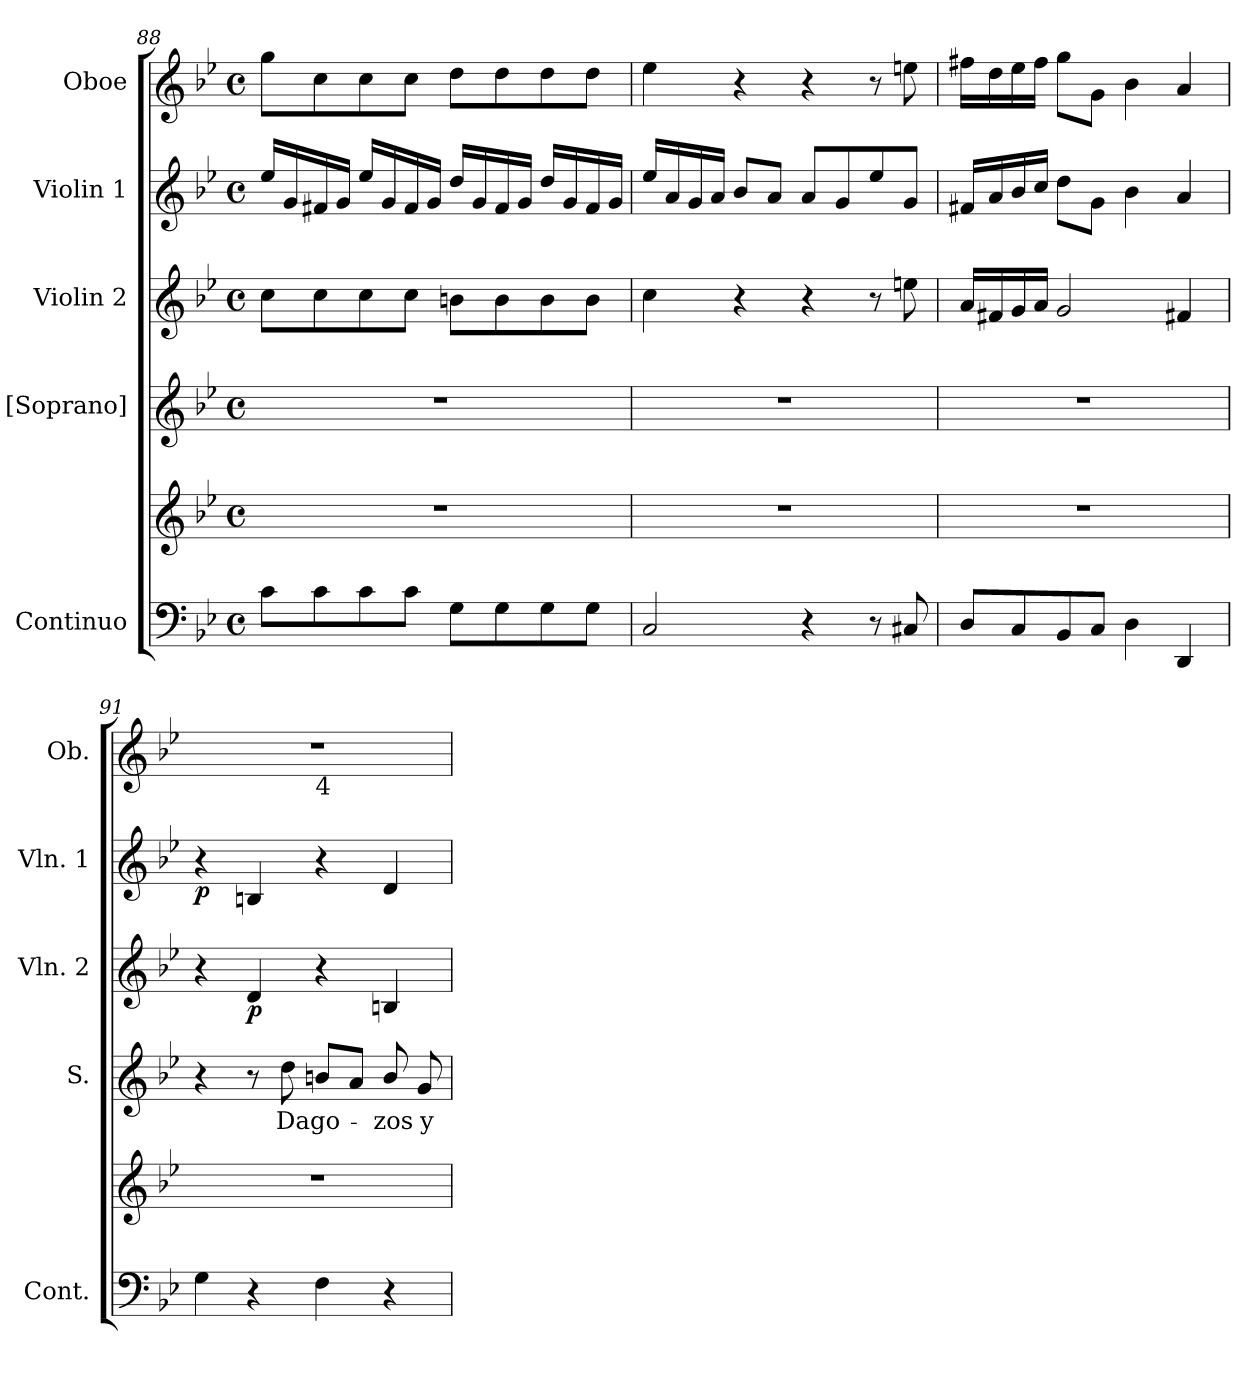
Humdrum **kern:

**kern	**kern	**kern	**text	**kern	**dynam	**kern	**dynam	**kern
*part5	*part5	*part4	*part4	*part3	*part3	*part2	*part2	*part1
*staff6	*staff5	*staff4	*staff4	*staff3	*staff3	*staff2	*staff2	*staff1
*I"Continuo	*	*I"[Soprano]	*	*I"Violin 2	*	*I"Violin 1	*	*I"Oboe
*I'Cont.	*	*I'S.	*	*I'Vln. 2	*	*I'Vln. 1	*	*I'Ob.
!!LO:LB:g=z
*clefF4	*clefG2	*clefG2	*	*clefG2	*	*clefG2	*	*clefG2
*k[b-e-]	*k[b-e-]	*k[b-e-]	*	*k[b-e-]	*	*k[b-e-]	*	*k[b-e-]
*B-:	*B-:	*B-:	*	*B-:	*	*B-:	*	*B-:
*M4/4	*M4/4	*M4/4	*	*M4/4	*	*M4/4	*	*M4/4
*met(c)	*met(c)	*met(c)	*	*met(c)	*	*met(c)	*	*met(c)
=88	=88	=88	=88	=88	=88	=88	=88	=88
8ci\L	1r	1r	.	8cci\L	.	16ee-i/LL	.	8ggi\L
.	.	.	.	.	.	16gi/	.	.
8ci\	.	.	.	8cci\	.	16f#Xi/	.	8cci\
.	.	.	.	.	.	16gi/JJ	.	.
8ci\	.	.	.	8cci\	.	16ee-i/LL	.	8cci\
.	.	.	.	.	.	16gi/	.	.
8ci\J	.	.	.	8cci\J	.	16f#i/	.	8cci\J
.	.	.	.	.	.	16gi/JJ	.	.
8Gi\L	.	.	.	8bni\L	.	16ddi/LL	.	8ddi\L
.	.	.	.	.	.	16gi/	.	.
8Gi\	.	.	.	8bi\	.	16f#i/	.	8ddi\
.	.	.	.	.	.	16gi/JJ	.	.
8Gi\	.	.	.	8bi\	.	16ddi/LL	.	8ddi\
.	.	.	.	.	.	16gi/	.	.
8Gi\J	.	.	.	8bi\J	.	16f#i/	.	8ddi\J
.	.	.	.	.	.	16gi/JJ	.	.
=89	=89	=89	=89	=89	=89	=89	=89	=89
2Ci/	1r	1r	.	4cci\	.	16ee-i/LL	.	4ee-i\
.	.	.	.	.	.	16ai/	.	.
.	.	.	.	.	.	16gi/	.	.
.	.	.	.	.	.	16ai/JJ	.	.
.	.	.	.	4r	.	8b-i/L	.	4r
.	.	.	.	.	.	8ai/J	.	.
4r	.	.	.	4r	.	8ai/L	.	4r
.	.	.	.	.	.	8gi/	.	.
8r	.	.	.	8r	.	8ee-i/	.	8r
8C#Xi/	.	.	.	8eeni\	.	8gi/J	.	8eeni\
=90	=90	=90	=90	=90	=90	=90	=90	=90
8Di/L	1r	1r	.	16ai/LL	.	16f#Xi/LL	.	16ff#Xi\LL
.	.	.	.	16f#Xi/	.	16ai/	.	16ddi\
8Ci/	.	.	.	16gi/	.	16b-i/	.	16ee-i\
.	.	.	.	16ai/JJ	.	16cci/JJ	.	16ff#i\JJ
8BB-i/	.	.	.	2gi/	.	8ddi\L	.	8ggi\L
8Ci/J	.	.	.	.	.	8gi\J	.	8gi\J
4Di\	.	.	.	.	.	4b-i\	.	4b-i\
4DDi/	.	.	.	4f#Xi/	.	4ai/	.	4ai/
=91	=91	=91	=91	=91	=91	=91	=91	=91
*	*	*	*	*	*	*	*	*^
4Gi\	1r	4r	.	4r	.	4r	p	1r	2ryy
4r	.	8r	.	4di/	p	4Bni/	.	.	.
!	!	!	!LO:LY:b:color=#000000	!	!	!	!	!	!
.	.	8ddi\	Da	.	.	.	.	.	.
!	!	!	!	!	!	!	!	!	!LO:TX:b:t=4
!	!	!	!LO:LY:b:color=#000000	!	!	!	!	!	!
4Fi\	.	8bni/L	go-	4r	.	4r	.	.	2ryy
.	.	8ai/J	.	.	.	.	.	.	.
!	!	!	!LO:LY:b:color=#000000	!	!	!	!	!	!
4r	.	8bi/	-zos	4Bni/	.	4di/	.	.	.
!	!	!	!LO:LY:b:color=#000000	!	!	!	!	!	!
.	.	8gi/	y	.	.	.	.	.	.
*	*	*	*	*	*	*	*	*v	*v
=	=	=	=	=	=	=	=	=
*-	*-	*-	*-	*-	*-	*-	*-	*-
